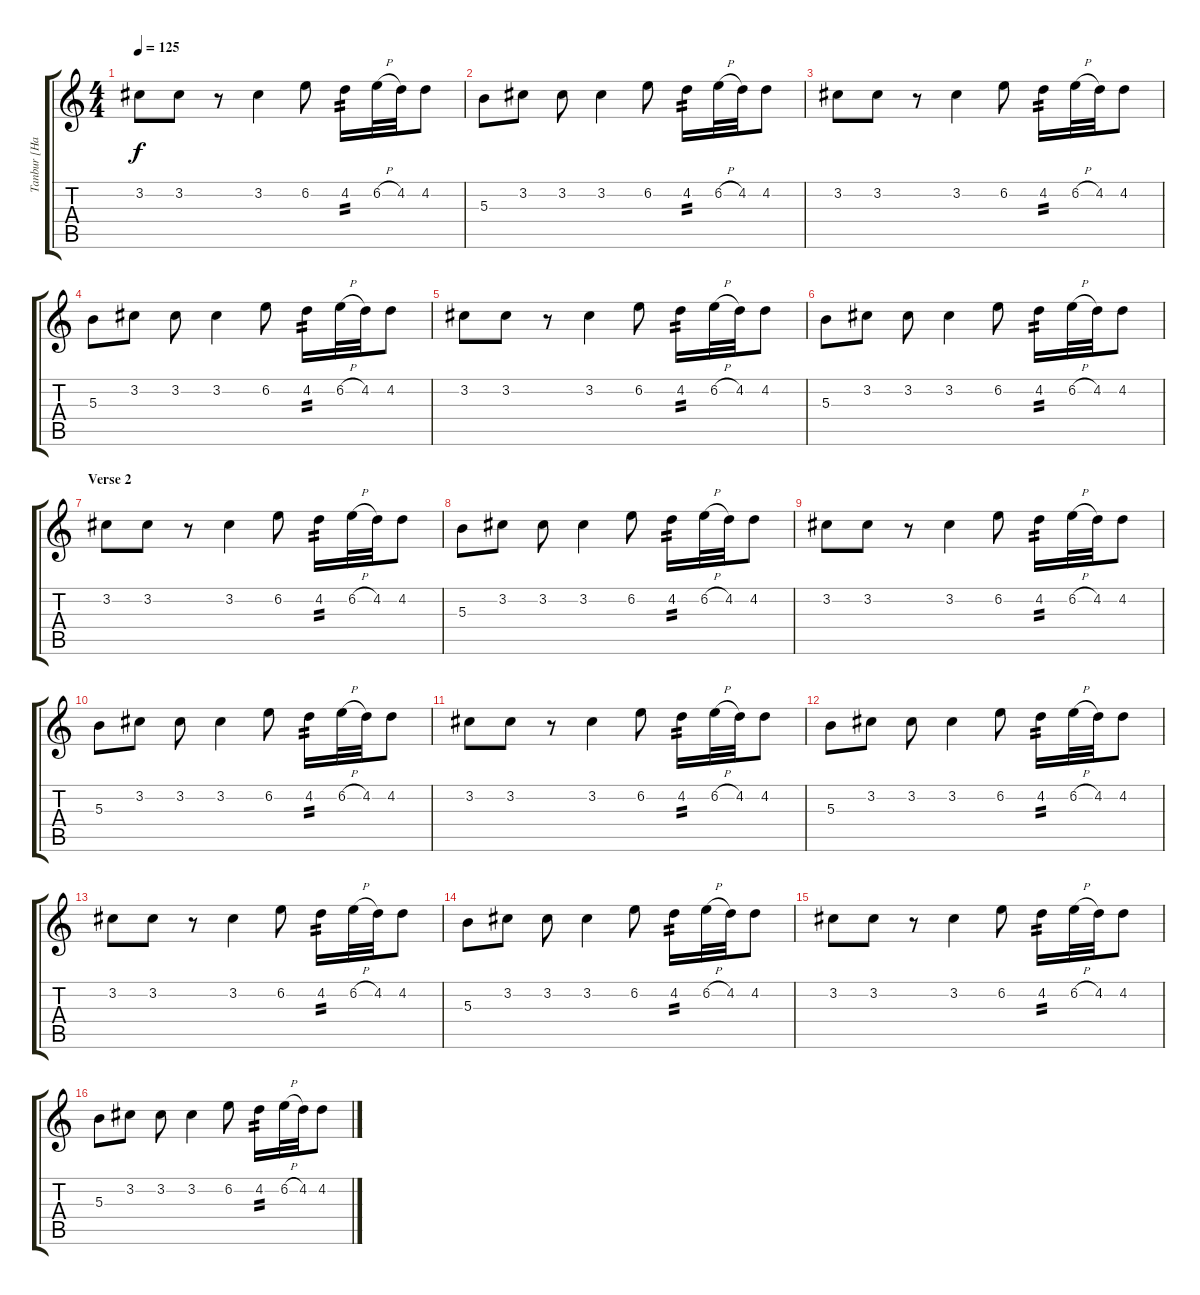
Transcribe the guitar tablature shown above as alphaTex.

\track ("Tanbur [Harmony 1]" "Tanbur [Ha") {instrument acousticguitarnylon}
\staff {score tabs}
\tuning (Eb4 Bb3 Gb3 Db3 Ab2 Db2) {hide}
\ts (4 4)
\tempo 125
\clef g2
\ks c
3.2.8{dy f} 3.2.8 r.8 3.2.4 6.2.8 4.2.16{tp 2} 6.2{h}.32 4.2.32 4.2.8 |
5.3.8 3.2.8 3.2.8 3.2.4 6.2.8 4.2.16{tp 2} 6.2{h}.32 4.2.32 4.2.8 |
3.2.8 3.2.8 r.8 3.2.4 6.2.8 4.2.16{tp 2} 6.2{h}.32 4.2.32 4.2.8 |
5.3.8 3.2.8 3.2.8 3.2.4 6.2.8 4.2.16{tp 2} 6.2{h}.32 4.2.32 4.2.8 |
3.2.8 3.2.8 r.8 3.2.4 6.2.8 4.2.16{tp 2} 6.2{h}.32 4.2.32 4.2.8 |
5.3.8 3.2.8 3.2.8 3.2.4 6.2.8 4.2.16{tp 2} 6.2{h}.32 4.2.32 4.2.8 |
\section ("" "Verse 2")
3.2.8 3.2.8 r.8 3.2.4 6.2.8 4.2.16{tp 2} 6.2{h}.32 4.2.32 4.2.8 |
5.3.8 3.2.8 3.2.8 3.2.4 6.2.8 4.2.16{tp 2} 6.2{h}.32 4.2.32 4.2.8 |
3.2.8 3.2.8 r.8 3.2.4 6.2.8 4.2.16{tp 2} 6.2{h}.32 4.2.32 4.2.8 |
5.3.8 3.2.8 3.2.8 3.2.4 6.2.8 4.2.16{tp 2} 6.2{h}.32 4.2.32 4.2.8 |
3.2.8 3.2.8 r.8 3.2.4 6.2.8 4.2.16{tp 2} 6.2{h}.32 4.2.32 4.2.8 |
5.3.8 3.2.8 3.2.8 3.2.4 6.2.8 4.2.16{tp 2} 6.2{h}.32 4.2.32 4.2.8 |
3.2.8 3.2.8 r.8 3.2.4 6.2.8 4.2.16{tp 2} 6.2{h}.32 4.2.32 4.2.8 |
5.3.8 3.2.8 3.2.8 3.2.4 6.2.8 4.2.16{tp 2} 6.2{h}.32 4.2.32 4.2.8 |
3.2.8 3.2.8 r.8 3.2.4 6.2.8 4.2.16{tp 2} 6.2{h}.32 4.2.32 4.2.8 |
5.3.8 3.2.8 3.2.8 3.2.4 6.2.8 4.2.16{tp 2} 6.2{h}.32 4.2.32 4.2.8
